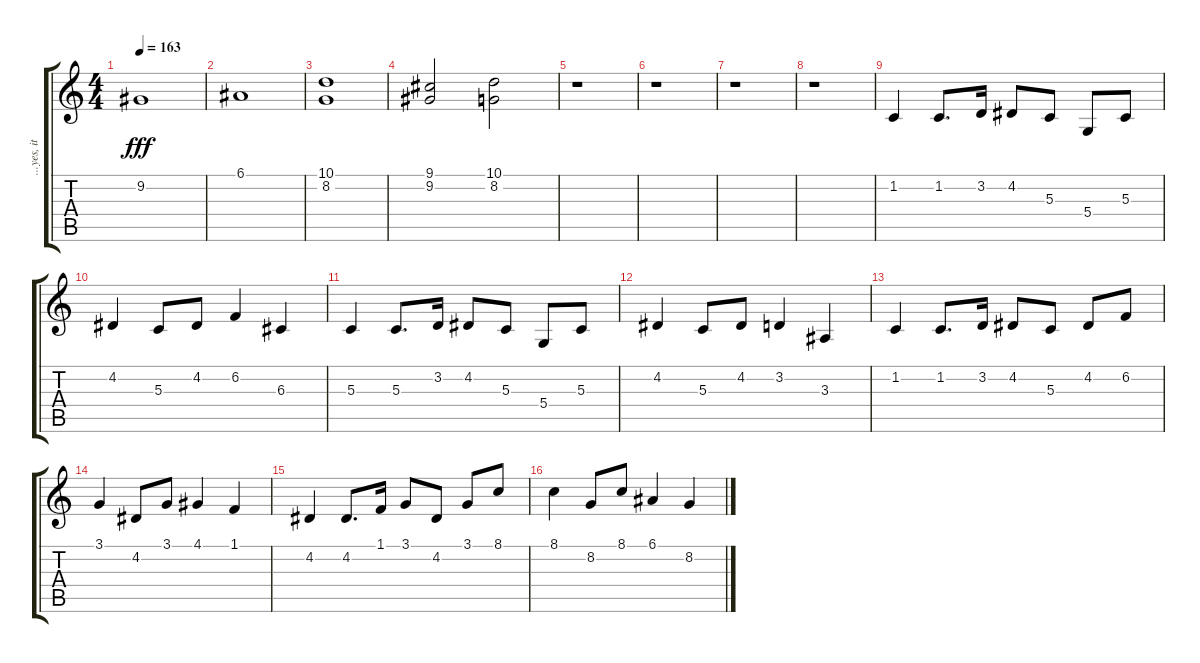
\track ("...yes, it's the French Horn..." "...yes, it") {instrument frenchhorn}
\staff {score tabs}
\tuning (E4 B3 G3 D3 A2 E2) {hide}
\ts (4 4)
\tempo 163
\clef g2
\ks c
9.2.1{dy fff} |
6.1.1 |
(10.1 8.2).1 |
(9.1 9.2).2 (10.1 8.2).2 |
r.1 |
r.1 |
r.1 |
r.1 |
1.2.4 1.2.8{d} 3.2.16 4.2.8 5.3.8 5.4.8 5.3.8 |
4.2.4 5.3.8 4.2.8 6.2.4 6.3.4 |
5.3.4 5.3.8{d} 3.2.16 4.2.8 5.3.8 5.4.8 5.3.8 |
4.2.4 5.3.8 4.2.8 3.2.4 3.3.4 |
1.2.4 1.2.8{d} 3.2.16 4.2.8 5.3.8 4.2.8 6.2.8 |
3.1.4 4.2.8 3.1.8 4.1.4 1.1.4 |
4.2.4 4.2.8{d} 1.1.16 3.1.8 4.2.8 3.1.8 8.1.8 |
8.1.4 8.2.8 8.1.8 6.1.4 8.2.4
